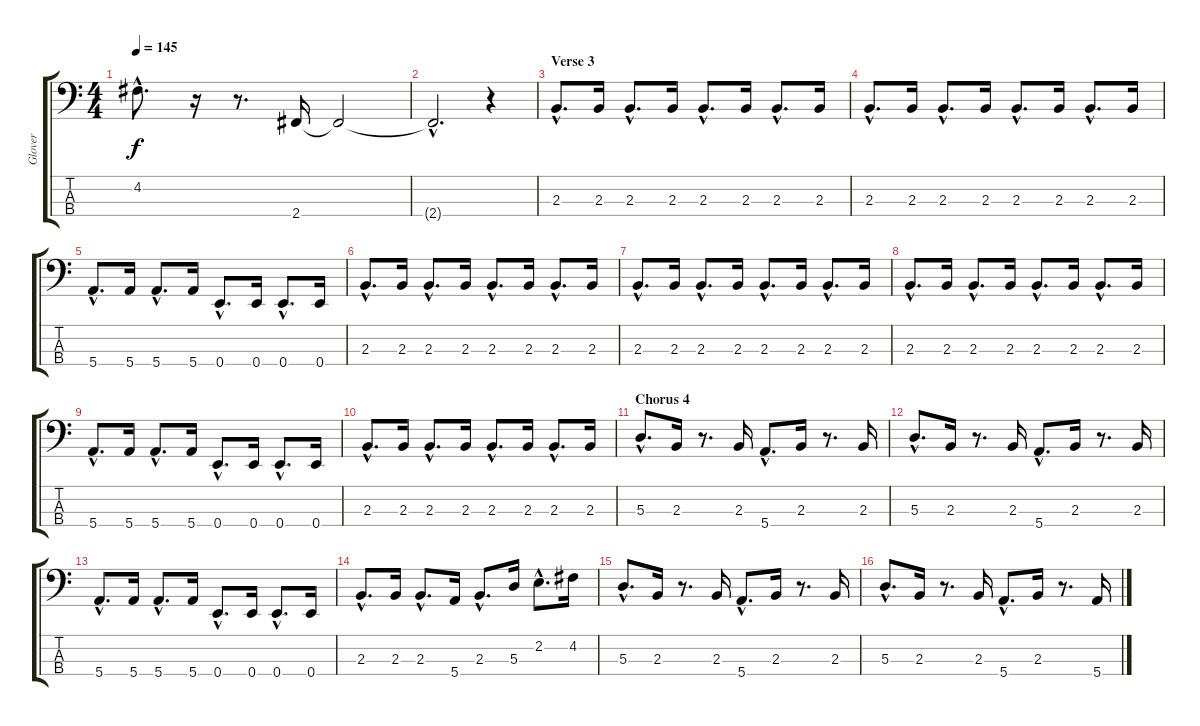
\track ("Glover" "Glover") {instrument electricbassfinger}
\staff {score tabs}
\tuning (G2 D2 A1 E1) {hide}
\ts (4 4)
\tempo 145
\clef f4
\ks c
4.2{hac}.8{d dy f} r.16 r.8{d} 2.4.16 2.4{t}.2 |
2.4{hac t}.2{d} r.4 |
\section ("" "Verse 3")
2.3{hac}.8{d} 2.3.16 2.3{hac}.8{d} 2.3.16 2.3{hac}.8{d} 2.3.16 2.3{hac}.8{d} 2.3.16 |
2.3{hac}.8{d} 2.3.16 2.3{hac}.8{d} 2.3.16 2.3{hac}.8{d} 2.3.16 2.3{hac}.8{d} 2.3.16 |
5.4{hac}.8{d} 5.4.16 5.4{hac}.8{d} 5.4.16 0.4{hac}.8{d} 0.4.16 0.4{hac}.8{d} 0.4.16 |
2.3{hac}.8{d} 2.3.16 2.3{hac}.8{d} 2.3.16 2.3{hac}.8{d} 2.3.16 2.3{hac}.8{d} 2.3.16 |
2.3{hac}.8{d} 2.3.16 2.3{hac}.8{d} 2.3.16 2.3{hac}.8{d} 2.3.16 2.3{hac}.8{d} 2.3.16 |
2.3{hac}.8{d} 2.3.16 2.3{hac}.8{d} 2.3.16 2.3{hac}.8{d} 2.3.16 2.3{hac}.8{d} 2.3.16 |
5.4{hac}.8{d} 5.4.16 5.4{hac}.8{d} 5.4.16 0.4{hac}.8{d} 0.4.16 0.4{hac}.8{d} 0.4.16 |
2.3{hac}.8{d} 2.3.16 2.3{hac}.8{d} 2.3.16 2.3{hac}.8{d} 2.3.16 2.3{hac}.8{d} 2.3.16 |
\section ("" "Chorus 4")
5.3{hac}.8{d} 2.3.16 r.8{d} 2.3.16 5.4{hac}.8{d} 2.3.16 r.8{d} 2.3.16 |
5.3{hac}.8{d} 2.3.16 r.8{d} 2.3.16 5.4{hac}.8{d} 2.3.16 r.8{d} 2.3.16 |
5.4{hac}.8{d} 5.4.16 5.4{hac}.8{d} 5.4.16 0.4{hac}.8{d} 0.4.16 0.4{hac}.8{d} 0.4.16 |
2.3{hac}.8{d} 2.3.16 2.3{hac}.8{d} 5.4.16 2.3{hac}.8{d} 5.3.16 2.2{hac}.8{d} 4.2.16 |
5.3{hac}.8{d} 2.3.16 r.8{d} 2.3.16 5.4{hac}.8{d} 2.3.16 r.8{d} 2.3.16 |
5.3{hac}.8{d} 2.3.16 r.8{d} 2.3.16 5.4{hac}.8{d} 2.3.16 r.8{d} 5.4.16
